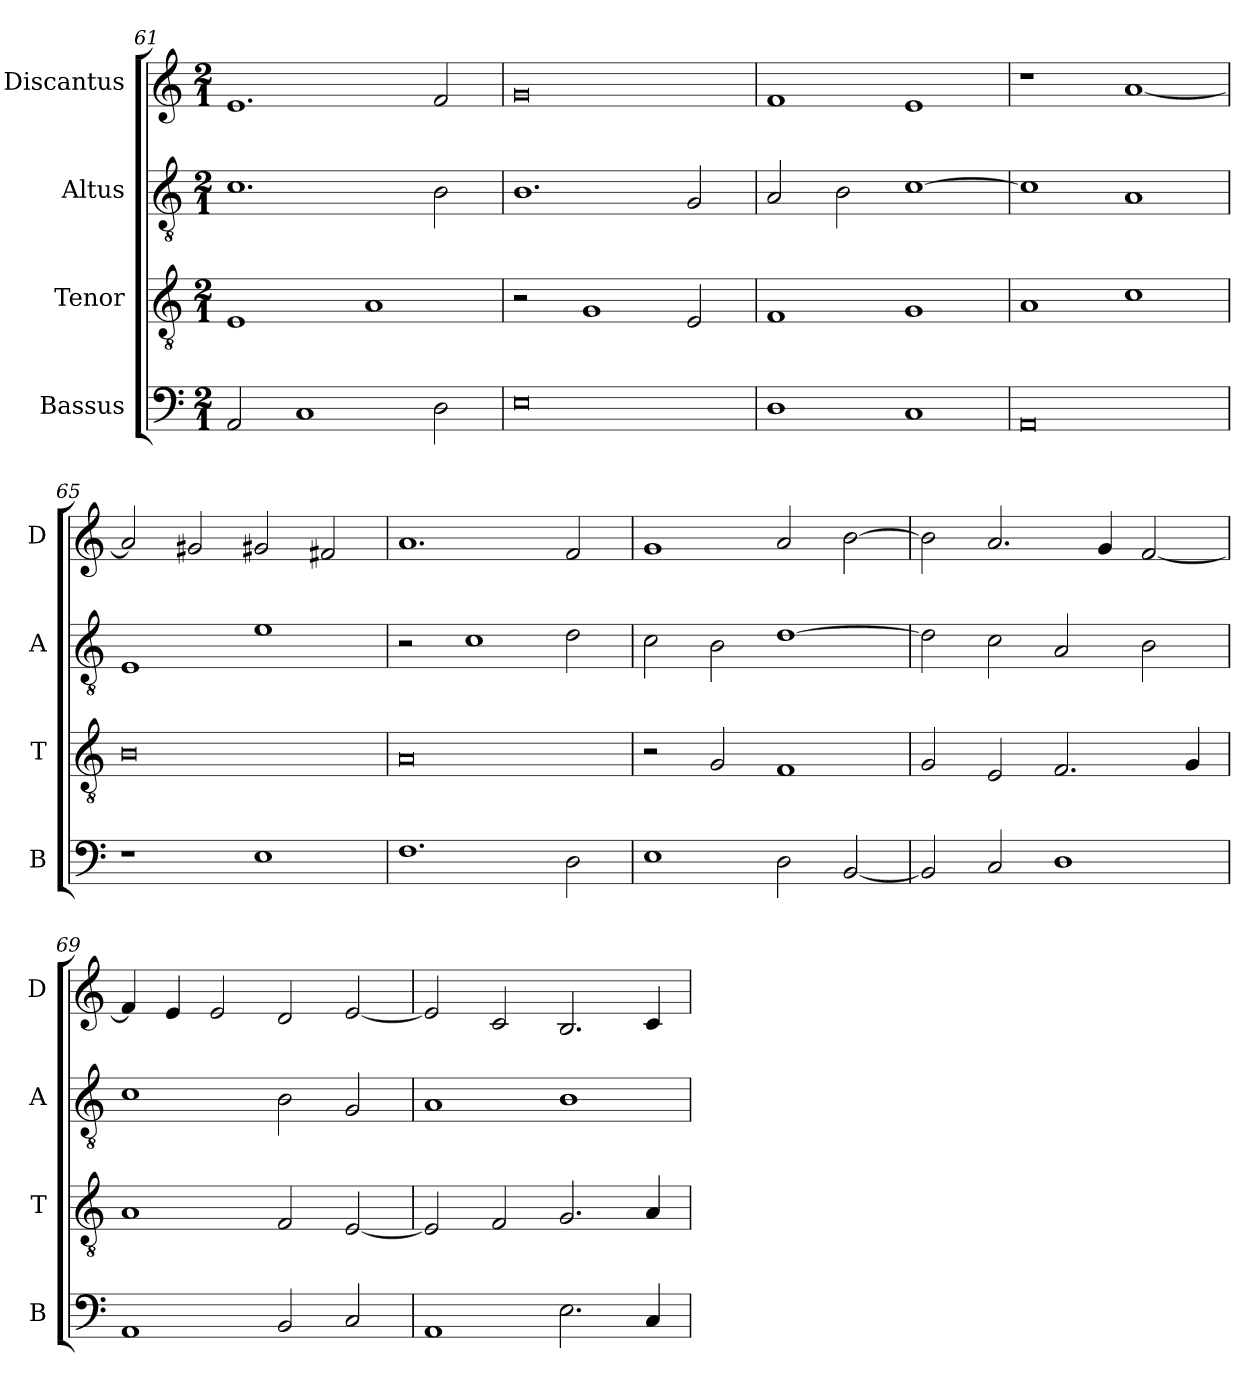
**kern	**kern	**kern	**kern
*part4	*part3	*part2	*part1
*staff4	*staff3	*staff2	*staff1
*I"Bassus	*I"Tenor	*I"Altus	*I"Discantus
*I'B	*I'T	*I'A	*I'D
*clefF4	*clefGv2	*clefGv2	*clefG2
*k[]	*k[]	*k[]	*k[]
*M2/1	*M2/1	*M2/1	*M2/1
=61	=61	=61	=61
2AA/	1E	1.c	1.e
1C	.	.	.
.	1A	.	.
2D\	.	2B\	2f/
=62	=62	=62	=62
0E	2r	1.B	0g
.	1G	.	.
.	2E/	2G/	.
=63	=63	=63	=63
1D	1F	2A/	1f
.	.	2B\	.
1C	1G	[1c	1e
=64	=64	=64	=64
0AA	1A	1c]	1r
.	1c	1A	[1a
=65	=65	=65	=65
1r	0B	1E	2a/]
.	.	.	2g#X/
1E	.	1e	2g#X/
.	.	.	2f#X/
=66	=66	=66	=66
1.F	0A	2r	1.a
.	.	1c	.
2D\	.	2d\	2f/
=67	=67	=67	=67
1E	2r	2c\	1g
.	2G/	2B\	.
2D\	1F	[1d	2a/
[2BB/	.	.	[2b\
=68	=68	=68	=68
2BB/]	2G/	2d\]	2b\]
2C/	2E/	2c\	2.a/
1D	2.F/	2A/	.
.	.	.	4g/
.	.	2B\	[2f/
.	4G/	.	.
=69	=69	=69	=69
1AA	1A	1c	4f/]
.	.	.	4e/
.	.	.	2e/
2BB/	2F/	2B\	2d/
2C/	[2E/	2G/	[2e/
=70	=70	=70	=70
1AA	2E/]	1A	2e/]
.	2F/	.	2c/
2.E\	2.G/	1B	2.B/
4C/	4A/	.	4c/
=	=	=	=
*-	*-	*-	*-
